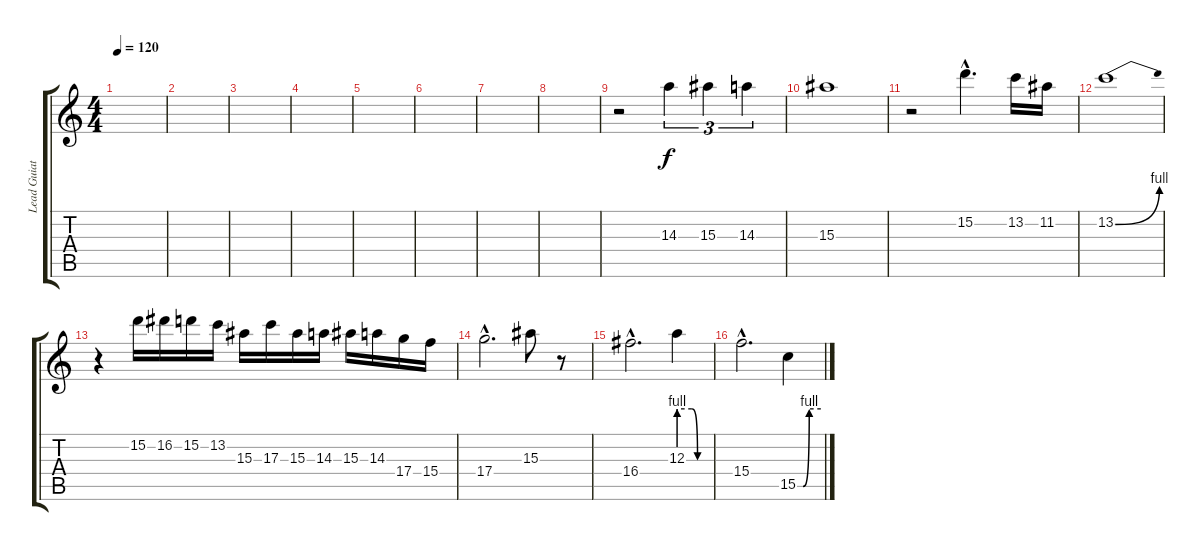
\track ("Lead Guiatr1" "Lead Guiat") {instrument overdrivenguitar}
\staff {score tabs}
\tuning (E4 B3 G3 D3 A2 E2) {hide}
\ts (4 4)
\tempo 120
\clef g2
\ks c
|
|
|
|
|
|
|
|
r.2 14.3.4{tu (3 2)} 15.3.4{tu (3 2)} 14.3.4{tu (3 2)} |
15.3.1 |
r.2 15.2{hac}.4{d} 13.2.16 11.2.16 |
13.2{be (bend 0 0 60 4)}.1 |
r.4 15.2.16 16.2.16 15.2.16 13.2.16 15.3.16 17.3.16 15.3.16 14.3.16 15.3.16 14.3.16 17.4.16 15.4.16 |
17.4{hac}.2{d} 15.3.8 r.8 |
16.4{hac}.2{d} 12.3{be (custom 0 4 25 4 36 0 60 0)}.4 |
15.4{hac}.2{d} 15.5{be (custom 0 0 14 0 30 4 60 4)}.4
